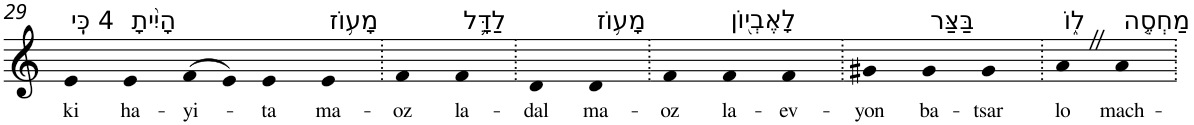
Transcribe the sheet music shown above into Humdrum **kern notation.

**kern	**text
*part1	*part1
*staff1	*staff1
*I"Piano	*
*I'Pno	*
!!LO:PB:g=z
*clefG2	*
*k[]	*
=29	=29
!LO:TX:a:t=4 כִּֽי	!
!	!LO:LY:b
4e	ki
!LO:TX:a:t=הָיִ֨יתָ	!
!	!LO:LY:b
4e	ha-
!	!LO:LY:b
(>8f	-yi-
8e)	.
!	!LO:LY:b
4e	-ta
!LO:TX:a:t=מָע֥וֹז	!
!	!LO:LY:b
4e	ma-
=30.	=30.
!	!LO:LY:b
4f	-oz
!LO:TX:a:t=לַדָּ֛ל	!
!	!LO:LY:b
4f	la-
=31.	=31.
!	!LO:LY:b
4d	-dal
!LO:TX:a:t=מָע֥וֹז	!
!	!LO:LY:b
4d	ma-
=32.	=32.
!	!LO:LY:b
4f	-oz
!LO:TX:a:t=לָאֶבְי֖וֹן	!
!	!LO:LY:b
4f	la-
!	!LO:LY:b
4f	-ev-
=33.	=33.
!	!LO:LY:b
4g#X	-yon
!LO:TX:a:t=בַּצַּר	!
!	!LO:LY:b
4g#	ba-
!	!LO:LY:b
4g#	-tsar
=34.	=34.
!LO:TX:a:t=ל֑וֹ	!
!	!LO:LY:b
4aZ	lo
!LO:TX:a:t=מַחְסֶ֤ה	!
!	!LO:LY:b
4a	mach-
=.	=.
*-	*-
